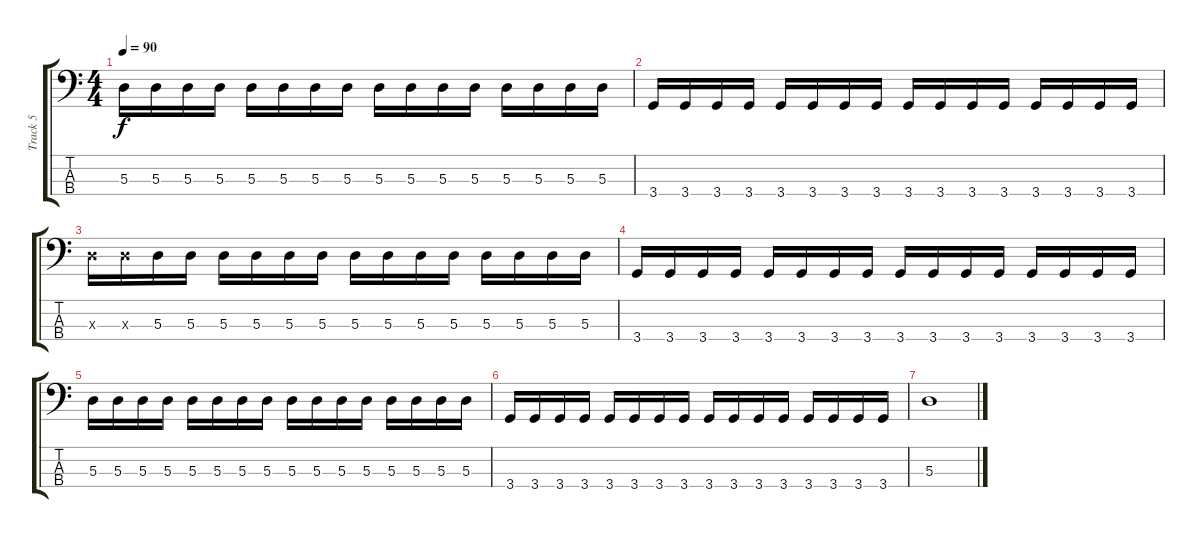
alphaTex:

\track ("Track 5" "Track 5") {instrument electricbassfinger}
\staff {score tabs}
\tuning (G2 D2 A1 E1) {hide}
\ts (4 4)
\tempo 90
\clef f4
\ks c
5.3.16{dy f} 5.3.16 5.3.16 5.3.16 5.3.16 5.3.16 5.3.16 5.3.16 5.3.16 5.3.16 5.3.16 5.3.16 5.3.16 5.3.16 5.3.16 5.3.16 |
3.4.16 3.4.16 3.4.16 3.4.16 3.4.16 3.4.16 3.4.16 3.4.16 3.4.16 3.4.16 3.4.16 3.4.16 3.4.16 3.4.16 3.4.16 3.4.16 |
5.3{x}.16 5.3{x}.16 5.3.16 5.3.16 5.3.16 5.3.16 5.3.16 5.3.16 5.3.16 5.3.16 5.3.16 5.3.16 5.3.16 5.3.16 5.3.16 5.3.16 |
3.4.16 3.4.16 3.4.16 3.4.16 3.4.16 3.4.16 3.4.16 3.4.16 3.4.16 3.4.16 3.4.16 3.4.16 3.4.16 3.4.16 3.4.16 3.4.16 |
5.3.16 5.3.16 5.3.16 5.3.16 5.3.16 5.3.16 5.3.16 5.3.16 5.3.16 5.3.16 5.3.16 5.3.16 5.3.16 5.3.16 5.3.16 5.3.16 |
3.4.16 3.4.16 3.4.16 3.4.16 3.4.16 3.4.16 3.4.16 3.4.16 3.4.16 3.4.16 3.4.16 3.4.16 3.4.16 3.4.16 3.4.16 3.4.16 |
5.3.1
